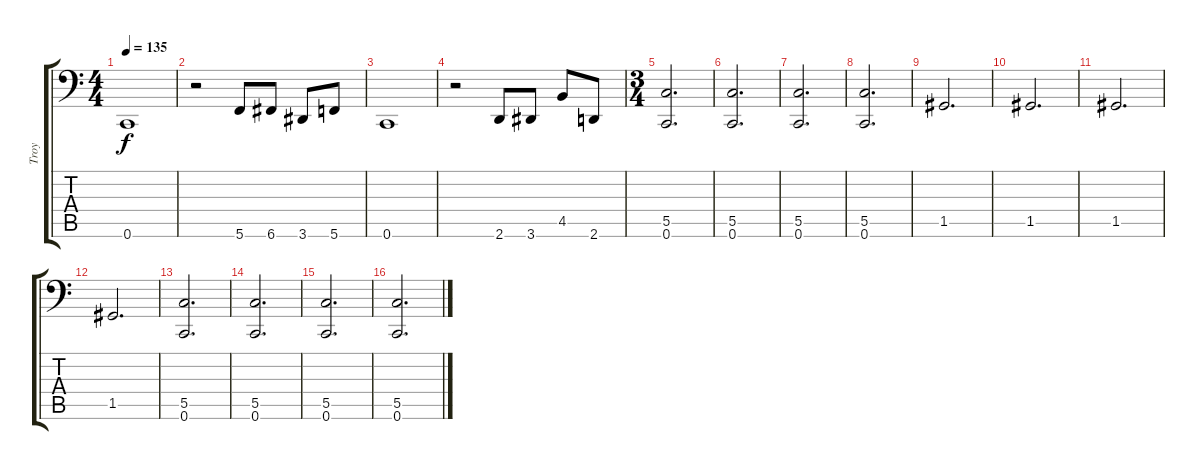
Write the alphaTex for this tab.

\track ("Troy" "Troy") {instrument electricbasspick}
\staff {score tabs}
\tuning (D3 A2 F2 C2 G1 C1) {hide}
\ts (4 4)
\tempo 135
\clef f4
\ks c
0.6.1{dy f} |
r.2 5.6.8 6.6.8 3.6.8 5.6.8 |
0.6.1 |
r.2 2.6.8 3.6.8 4.5.8 2.6.8 |
\ts (3 4)
(5.5 0.6).2{d} |
(5.5 0.6).2{d} |
(5.5 0.6).2{d} |
(5.5 0.6).2{d} |
1.5.2{d} |
1.5.2{d} |
1.5.2{d} |
1.5.2{d} |
(5.5 0.6).2{d} |
(5.5 0.6).2{d} |
(5.5 0.6).2{d} |
(5.5 0.6).2{d}
